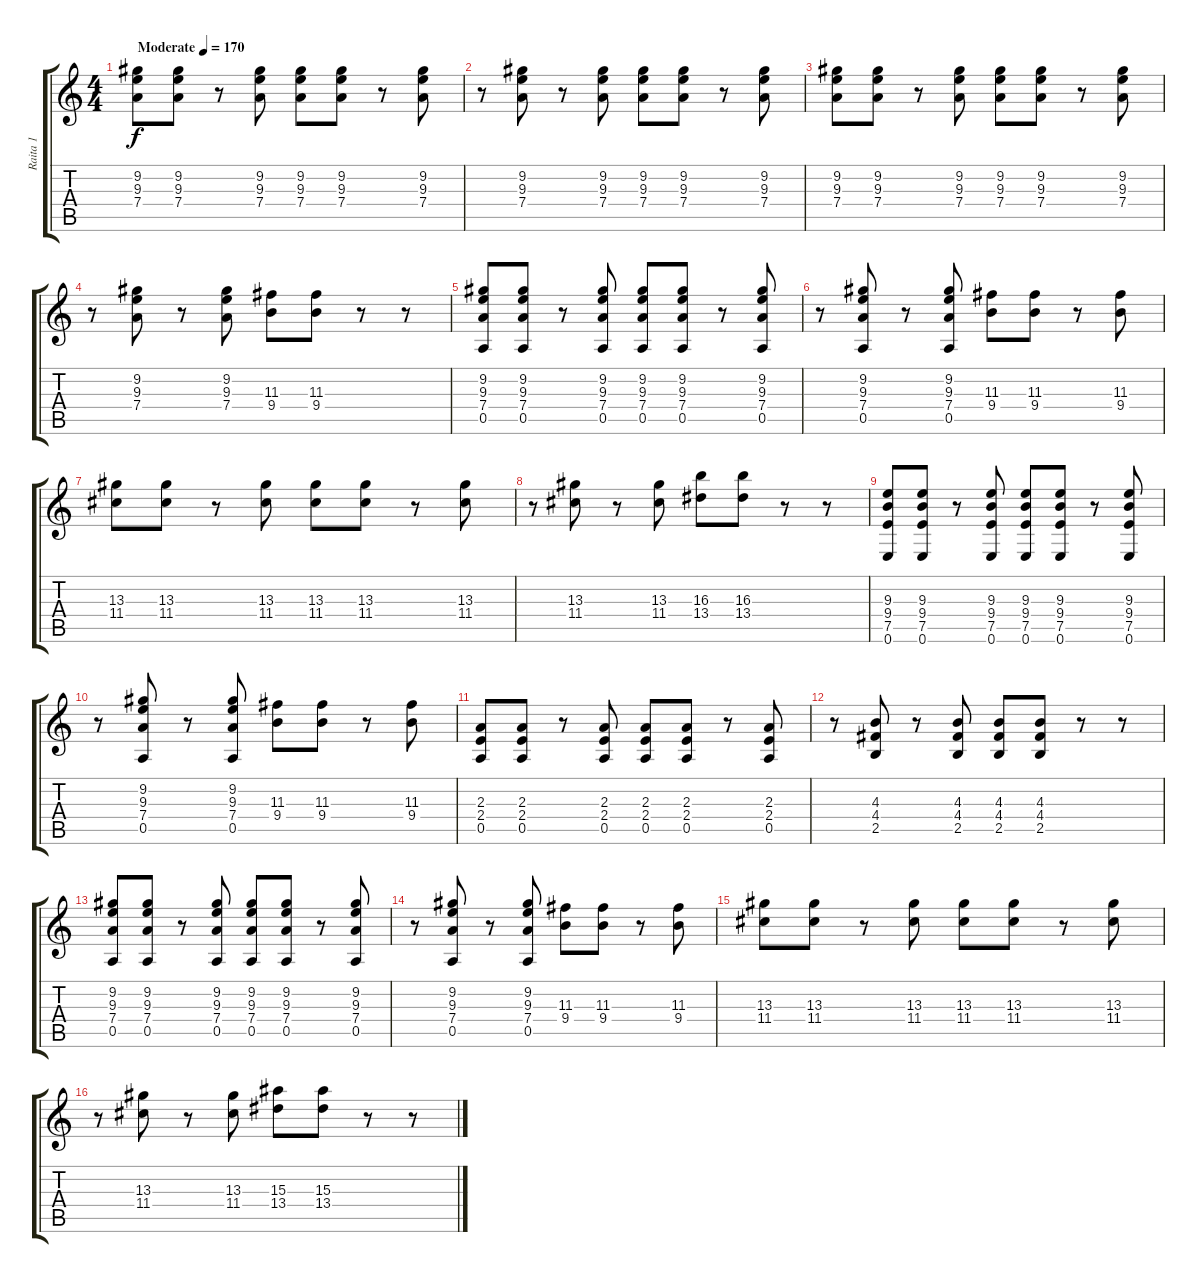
\track ("Raita 1" "Raita 1") {instrument distortionguitar}
\staff {score tabs}
\tuning (E4 B3 G3 D3 A2 E2) {hide}
\ts (4 4)
\tempo (170 "Moderate")
\clef g2
\ks c
(9.2 9.3 7.4).8{dy f instrument distortionguitar} (9.2 9.3 7.4).8 r.8 (9.2 9.3 7.4).8 (9.2 9.3 7.4).8 (9.2 9.3 7.4).8 r.8 (9.2 9.3 7.4).8 |
r.8 (9.2 9.3 7.4).8 r.8 (9.2 9.3 7.4).8 (9.2 9.3 7.4).8 (9.2 9.3 7.4).8 r.8 (9.2 9.3 7.4).8 |
(9.2 9.3 7.4).8 (9.2 9.3 7.4).8 r.8 (9.2 9.3 7.4).8 (9.2 9.3 7.4).8 (9.2 9.3 7.4).8 r.8 (9.2 9.3 7.4).8 |
r.8 (9.2 9.3 7.4).8 r.8 (9.2 9.3 7.4).8 (11.3 9.4).8 (11.3 9.4).8 r.8 r.8 |
(9.2 9.3 7.4 0.5).8 (9.2 9.3 7.4 0.5).8 r.8 (9.2 9.3 7.4 0.5).8 (9.2 9.3 7.4 0.5).8 (9.2 9.3 7.4 0.5).8 r.8 (9.2 9.3 7.4 0.5).8 |
r.8 (9.2 9.3 7.4 0.5).8 r.8 (9.2 9.3 7.4 0.5).8 (11.3 9.4).8 (11.3 9.4).8 r.8 (11.3 9.4).8 |
(13.3 11.4).8 (13.3 11.4).8 r.8 (13.3 11.4).8 (13.3 11.4).8 (13.3 11.4).8 r.8 (13.3 11.4).8 |
r.8 (13.3 11.4).8 r.8 (13.3 11.4).8 (16.3 13.4).8 (16.3 13.4).8 r.8 r.8 |
(9.3 9.4 7.5 0.6).8 (9.3 9.4 7.5 0.6).8 r.8 (9.3 9.4 7.5 0.6).8 (9.3 9.4 7.5 0.6).8 (9.3 9.4 7.5 0.6).8 r.8 (9.3 9.4 7.5 0.6).8 |
r.8 (9.2 9.3 7.4 0.5).8 r.8 (9.2 9.3 7.4 0.5).8 (11.3 9.4).8 (11.3 9.4).8 r.8 (11.3 9.4).8 |
(2.3 2.4 0.5).8 (2.3 2.4 0.5).8 r.8 (2.3 2.4 0.5).8 (2.3 2.4 0.5).8 (2.3 2.4 0.5).8 r.8 (2.3 2.4 0.5).8 |
r.8 (4.3 4.4 2.5).8 r.8 (4.3 4.4 2.5).8 (4.3 4.4 2.5).8 (4.3 4.4 2.5).8 r.8 r.8 |
(9.2 9.3 7.4 0.5).8 (9.2 9.3 7.4 0.5).8 r.8 (9.2 9.3 7.4 0.5).8 (9.2 9.3 7.4 0.5).8 (9.2 9.3 7.4 0.5).8 r.8 (9.2 9.3 7.4 0.5).8 |
r.8 (9.2 9.3 7.4 0.5).8 r.8 (9.2 9.3 7.4 0.5).8 (11.3 9.4).8 (11.3 9.4).8 r.8 (11.3 9.4).8 |
(13.3 11.4).8 (13.3 11.4).8 r.8 (13.3 11.4).8 (13.3 11.4).8 (13.3 11.4).8 r.8 (13.3 11.4).8 |
r.8 (13.3 11.4).8 r.8 (13.3 11.4).8 (15.3 13.4).8 (15.3 13.4).8 r.8 r.8
